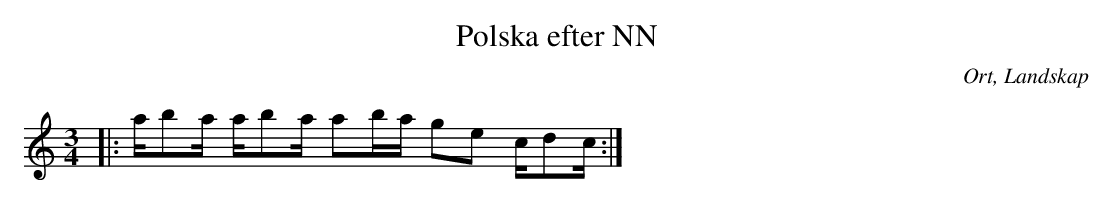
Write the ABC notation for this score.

X:1
T:Polska efter NN
O:Ort, Landskap
M:3/4
L:1/8
K:C
|: a/ba/ a/ba/ ab/a/ ge c/dc/   :|
